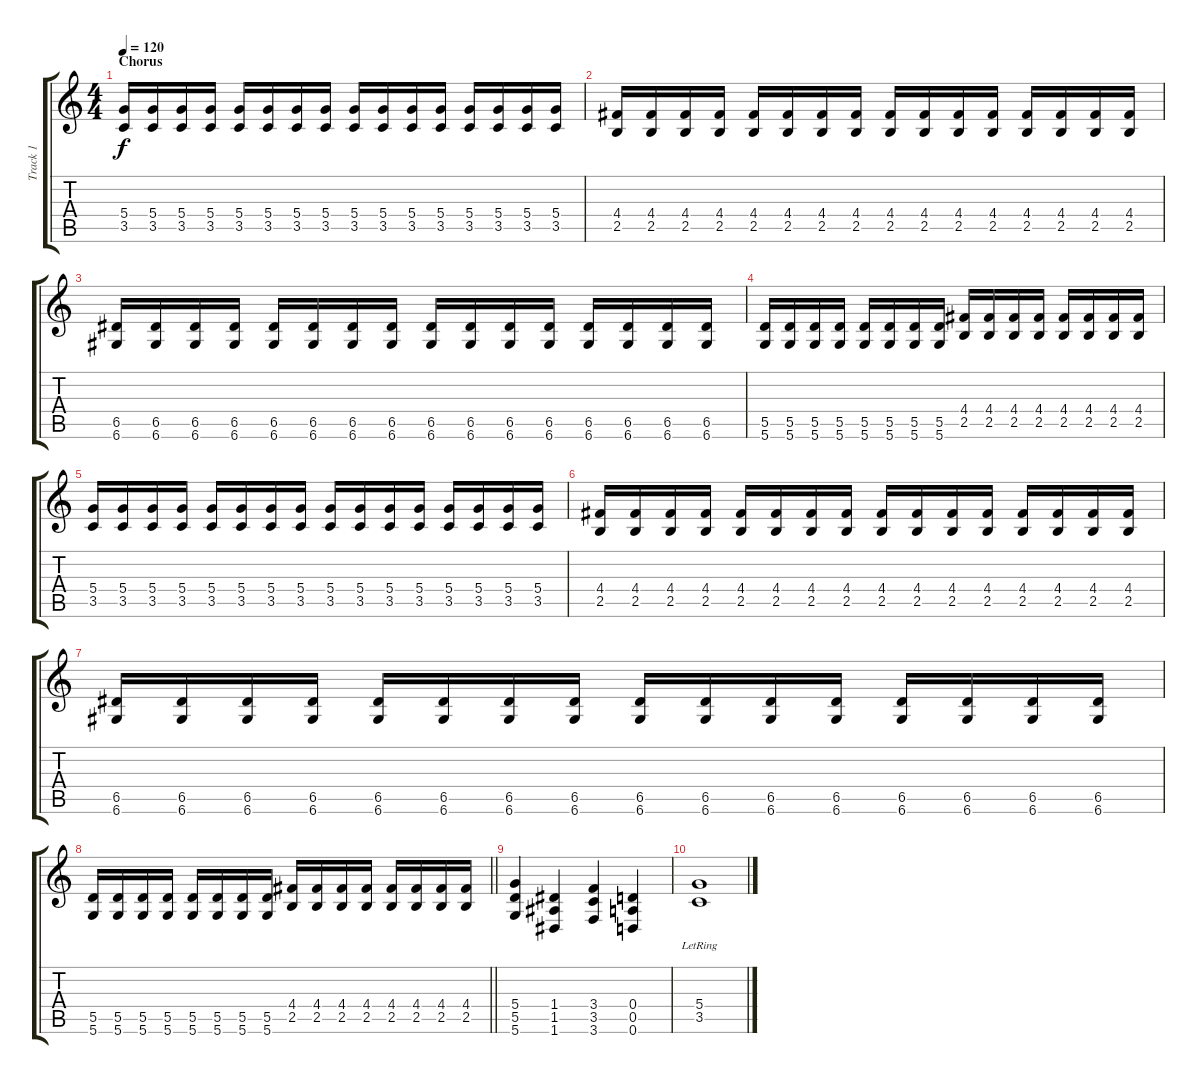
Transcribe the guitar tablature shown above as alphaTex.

\track ("Track 1" "Track 1") {instrument distortionguitar}
\staff {score tabs}
\tuning (E4 B3 G3 D3 A2 D2) {hide}
\ts (4 4)
\section ("" "Chorus ")
\tempo 120
\clef g2
\ks c
(5.4 3.5).16{dy f} (5.4 3.5).16 (5.4 3.5).16 (5.4 3.5).16 (5.4 3.5).16 (5.4 3.5).16 (5.4 3.5).16 (5.4 3.5).16 (5.4 3.5).16 (5.4 3.5).16 (5.4 3.5).16 (5.4 3.5).16 (5.4 3.5).16 (5.4 3.5).16 (5.4 3.5).16 (5.4 3.5).16 |
(4.4 2.5).16 (4.4 2.5).16 (4.4 2.5).16 (4.4 2.5).16 (4.4 2.5).16 (4.4 2.5).16 (4.4 2.5).16 (4.4 2.5).16 (4.4 2.5).16 (4.4 2.5).16 (4.4 2.5).16 (4.4 2.5).16 (4.4 2.5).16 (4.4 2.5).16 (4.4 2.5).16 (4.4 2.5).16 |
(6.5 6.6).16 (6.5 6.6).16 (6.5 6.6).16 (6.5 6.6).16 (6.5 6.6).16 (6.5 6.6).16 (6.5 6.6).16 (6.5 6.6).16 (6.5 6.6).16 (6.5 6.6).16 (6.5 6.6).16 (6.5 6.6).16 (6.5 6.6).16 (6.5 6.6).16 (6.5 6.6).16 (6.5 6.6).16 |
(5.5 5.6).16 (5.5 5.6).16 (5.5 5.6).16 (5.5 5.6).16 (5.5 5.6).16 (5.5 5.6).16 (5.5 5.6).16 (5.5 5.6).16 (4.4 2.5).16 (4.4 2.5).16 (4.4 2.5).16 (4.4 2.5).16 (4.4 2.5).16 (4.4 2.5).16 (4.4 2.5).16 (4.4 2.5).16 |
(5.4 3.5).16 (5.4 3.5).16 (5.4 3.5).16 (5.4 3.5).16 (5.4 3.5).16 (5.4 3.5).16 (5.4 3.5).16 (5.4 3.5).16 (5.4 3.5).16 (5.4 3.5).16 (5.4 3.5).16 (5.4 3.5).16 (5.4 3.5).16 (5.4 3.5).16 (5.4 3.5).16 (5.4 3.5).16 |
(4.4 2.5).16 (4.4 2.5).16 (4.4 2.5).16 (4.4 2.5).16 (4.4 2.5).16 (4.4 2.5).16 (4.4 2.5).16 (4.4 2.5).16 (4.4 2.5).16 (4.4 2.5).16 (4.4 2.5).16 (4.4 2.5).16 (4.4 2.5).16 (4.4 2.5).16 (4.4 2.5).16 (4.4 2.5).16 |
(6.5 6.6).16 (6.5 6.6).16 (6.5 6.6).16 (6.5 6.6).16 (6.5 6.6).16 (6.5 6.6).16 (6.5 6.6).16 (6.5 6.6).16 (6.5 6.6).16 (6.5 6.6).16 (6.5 6.6).16 (6.5 6.6).16 (6.5 6.6).16 (6.5 6.6).16 (6.5 6.6).16 (6.5 6.6).16 |
\barLineRight lightlight
(5.5 5.6).16 (5.5 5.6).16 (5.5 5.6).16 (5.5 5.6).16 (5.5 5.6).16 (5.5 5.6).16 (5.5 5.6).16 (5.5 5.6).16 (4.4 2.5).16 (4.4 2.5).16 (4.4 2.5).16 (4.4 2.5).16 (4.4 2.5).16 (4.4 2.5).16 (4.4 2.5).16 (4.4 2.5).16 |
(5.4 5.5 5.6).4 (1.4 1.5 1.6).4 (3.4 3.5 3.6).4 (0.4 0.5 0.6).4 |
(5.4{lr} 3.5{lr}).1
